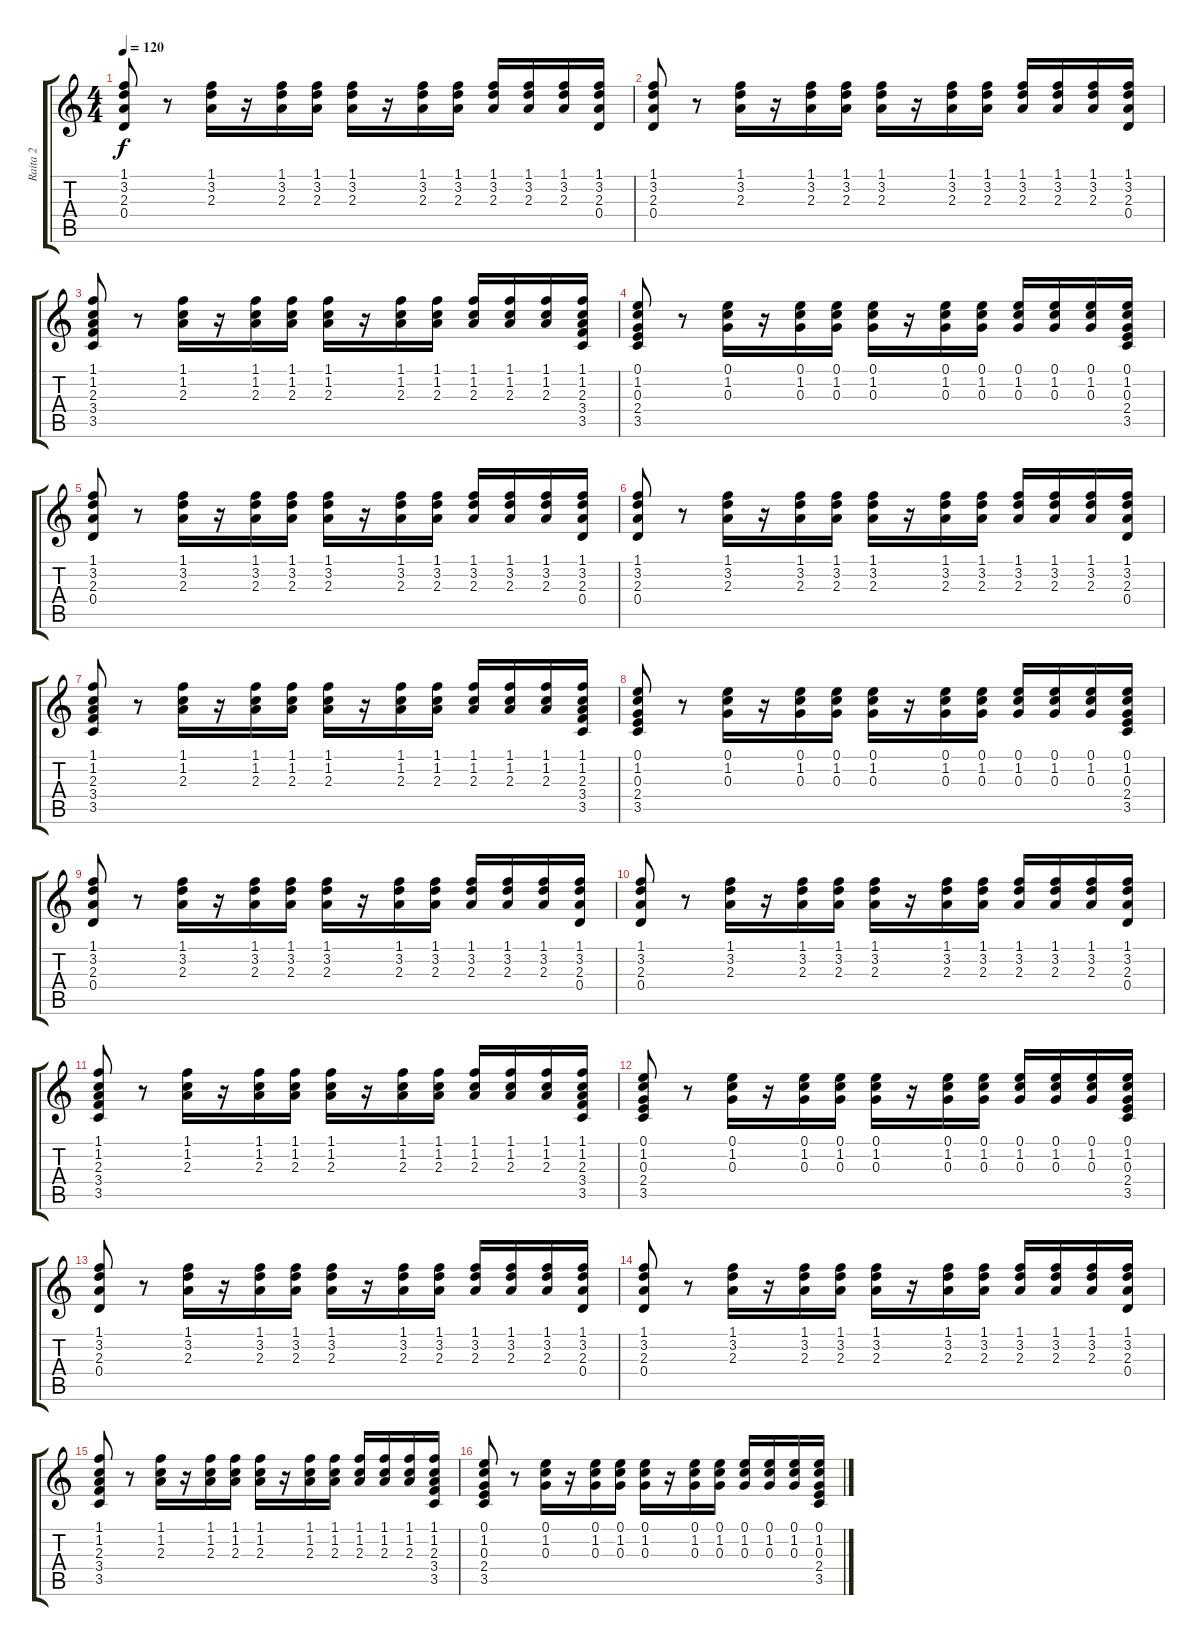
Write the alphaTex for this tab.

\track ("Raita 2" "Raita 2") {instrument acousticguitarsteel}
\staff {score tabs}
\tuning (E4 B3 G3 D3 A2 E2) {hide}
\ts (4 4)
\tempo 120
\clef g2
\ks c
(1.1 3.2 2.3 0.4).8{dy f} r.8 (1.1 3.2 2.3).16 r.16 (1.1 3.2 2.3).16 (1.1 3.2 2.3).16 (1.1 3.2 2.3).16 r.16 (1.1 3.2 2.3).16 (1.1 3.2 2.3).16 (1.1 3.2 2.3).16 (1.1 3.2 2.3).16 (1.1 3.2 2.3).16 (1.1 3.2 2.3 0.4).16 |
(1.1 3.2 2.3 0.4).8 r.8 (1.1 3.2 2.3).16 r.16 (1.1 3.2 2.3).16 (1.1 3.2 2.3).16 (1.1 3.2 2.3).16 r.16 (1.1 3.2 2.3).16 (1.1 3.2 2.3).16 (1.1 3.2 2.3).16 (1.1 3.2 2.3).16 (1.1 3.2 2.3).16 (1.1 3.2 2.3 0.4).16 |
(1.1 1.2 2.3 3.4 3.5).8 r.8 (1.1 1.2 2.3).16 r.16 (1.1 1.2 2.3).16 (1.1 1.2 2.3).16 (1.1 1.2 2.3).16 r.16 (1.1 1.2 2.3).16 (1.1 1.2 2.3).16 (1.1 1.2 2.3).16 (1.1 1.2 2.3).16 (1.1 1.2 2.3).16 (1.1 1.2 2.3 3.4 3.5).16 |
(0.1 1.2 0.3 2.4 3.5).8 r.8 (0.1 1.2 0.3).16 r.16 (0.1 1.2 0.3).16 (0.1 1.2 0.3).16 (0.1 1.2 0.3).16 r.16 (0.1 1.2 0.3).16 (0.1 1.2 0.3).16 (0.1 1.2 0.3).16 (0.1 1.2 0.3).16 (0.1 1.2 0.3).16 (0.1 1.2 0.3 2.4 3.5).16 |
(1.1 3.2 2.3 0.4).8 r.8 (1.1 3.2 2.3).16 r.16 (1.1 3.2 2.3).16 (1.1 3.2 2.3).16 (1.1 3.2 2.3).16 r.16 (1.1 3.2 2.3).16 (1.1 3.2 2.3).16 (1.1 3.2 2.3).16 (1.1 3.2 2.3).16 (1.1 3.2 2.3).16 (1.1 3.2 2.3 0.4).16 |
(1.1 3.2 2.3 0.4).8 r.8 (1.1 3.2 2.3).16 r.16 (1.1 3.2 2.3).16 (1.1 3.2 2.3).16 (1.1 3.2 2.3).16 r.16 (1.1 3.2 2.3).16 (1.1 3.2 2.3).16 (1.1 3.2 2.3).16 (1.1 3.2 2.3).16 (1.1 3.2 2.3).16 (1.1 3.2 2.3 0.4).16 |
(1.1 1.2 2.3 3.4 3.5).8 r.8 (1.1 1.2 2.3).16 r.16 (1.1 1.2 2.3).16 (1.1 1.2 2.3).16 (1.1 1.2 2.3).16 r.16 (1.1 1.2 2.3).16 (1.1 1.2 2.3).16 (1.1 1.2 2.3).16 (1.1 1.2 2.3).16 (1.1 1.2 2.3).16 (1.1 1.2 2.3 3.4 3.5).16 |
(0.1 1.2 0.3 2.4 3.5).8 r.8 (0.1 1.2 0.3).16 r.16 (0.1 1.2 0.3).16 (0.1 1.2 0.3).16 (0.1 1.2 0.3).16 r.16 (0.1 1.2 0.3).16 (0.1 1.2 0.3).16 (0.1 1.2 0.3).16 (0.1 1.2 0.3).16 (0.1 1.2 0.3).16 (0.1 1.2 0.3 2.4 3.5).16 |
(1.1 3.2 2.3 0.4).8 r.8 (1.1 3.2 2.3).16 r.16 (1.1 3.2 2.3).16 (1.1 3.2 2.3).16 (1.1 3.2 2.3).16 r.16 (1.1 3.2 2.3).16 (1.1 3.2 2.3).16 (1.1 3.2 2.3).16 (1.1 3.2 2.3).16 (1.1 3.2 2.3).16 (1.1 3.2 2.3 0.4).16 |
(1.1 3.2 2.3 0.4).8 r.8 (1.1 3.2 2.3).16 r.16 (1.1 3.2 2.3).16 (1.1 3.2 2.3).16 (1.1 3.2 2.3).16 r.16 (1.1 3.2 2.3).16 (1.1 3.2 2.3).16 (1.1 3.2 2.3).16 (1.1 3.2 2.3).16 (1.1 3.2 2.3).16 (1.1 3.2 2.3 0.4).16 |
(1.1 1.2 2.3 3.4 3.5).8 r.8 (1.1 1.2 2.3).16 r.16 (1.1 1.2 2.3).16 (1.1 1.2 2.3).16 (1.1 1.2 2.3).16 r.16 (1.1 1.2 2.3).16 (1.1 1.2 2.3).16 (1.1 1.2 2.3).16 (1.1 1.2 2.3).16 (1.1 1.2 2.3).16 (1.1 1.2 2.3 3.4 3.5).16 |
(0.1 1.2 0.3 2.4 3.5).8 r.8 (0.1 1.2 0.3).16 r.16 (0.1 1.2 0.3).16 (0.1 1.2 0.3).16 (0.1 1.2 0.3).16 r.16 (0.1 1.2 0.3).16 (0.1 1.2 0.3).16 (0.1 1.2 0.3).16 (0.1 1.2 0.3).16 (0.1 1.2 0.3).16 (0.1 1.2 0.3 2.4 3.5).16 |
(1.1 3.2 2.3 0.4).8 r.8 (1.1 3.2 2.3).16 r.16 (1.1 3.2 2.3).16 (1.1 3.2 2.3).16 (1.1 3.2 2.3).16 r.16 (1.1 3.2 2.3).16 (1.1 3.2 2.3).16 (1.1 3.2 2.3).16 (1.1 3.2 2.3).16 (1.1 3.2 2.3).16 (1.1 3.2 2.3 0.4).16 |
(1.1 3.2 2.3 0.4).8 r.8 (1.1 3.2 2.3).16 r.16 (1.1 3.2 2.3).16 (1.1 3.2 2.3).16 (1.1 3.2 2.3).16 r.16 (1.1 3.2 2.3).16 (1.1 3.2 2.3).16 (1.1 3.2 2.3).16 (1.1 3.2 2.3).16 (1.1 3.2 2.3).16 (1.1 3.2 2.3 0.4).16 |
(1.1 1.2 2.3 3.4 3.5).8 r.8 (1.1 1.2 2.3).16 r.16 (1.1 1.2 2.3).16 (1.1 1.2 2.3).16 (1.1 1.2 2.3).16 r.16 (1.1 1.2 2.3).16 (1.1 1.2 2.3).16 (1.1 1.2 2.3).16 (1.1 1.2 2.3).16 (1.1 1.2 2.3).16 (1.1 1.2 2.3 3.4 3.5).16 |
(0.1 1.2 0.3 2.4 3.5).8 r.8 (0.1 1.2 0.3).16 r.16 (0.1 1.2 0.3).16 (0.1 1.2 0.3).16 (0.1 1.2 0.3).16 r.16 (0.1 1.2 0.3).16 (0.1 1.2 0.3).16 (0.1 1.2 0.3).16 (0.1 1.2 0.3).16 (0.1 1.2 0.3).16 (0.1 1.2 0.3 2.4 3.5).16
